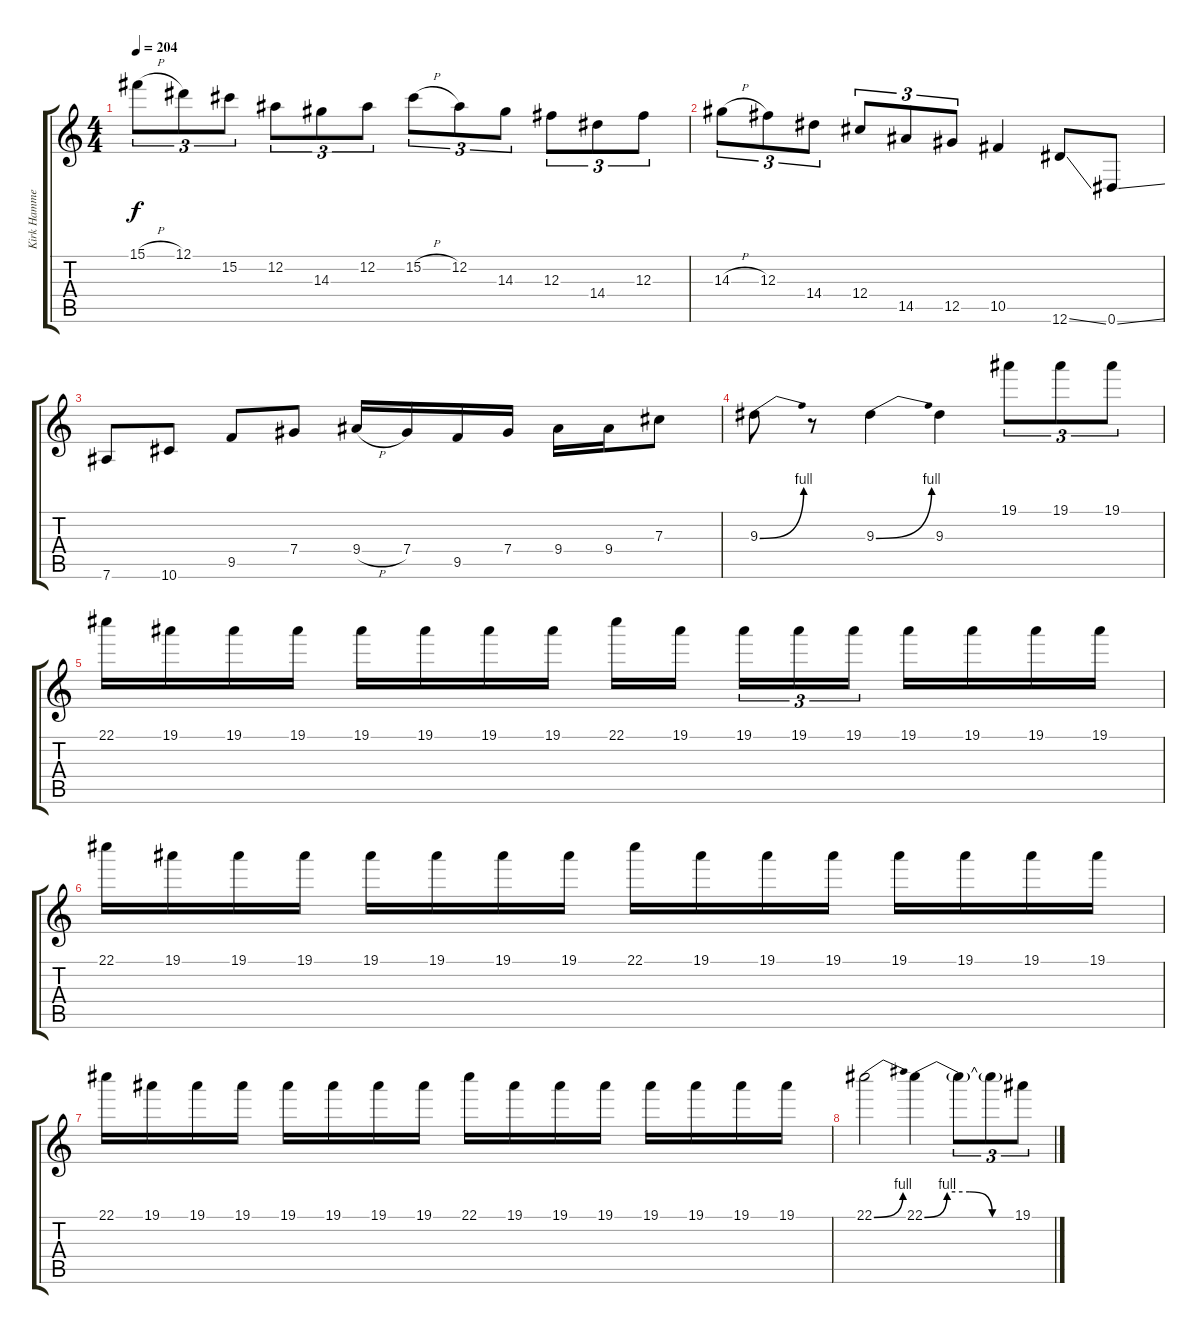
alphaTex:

\track ("Kirk Hammett (Distortion Guitar)" "Kirk Hamme") {instrument overdrivenguitar}
\staff {score tabs}
\tuning (Eb4 Bb3 Gb3 Db3 Ab2 Eb2) {hide}
\ts (4 4)
\tempo 204
\clef g2
\ks c
15.1{h}.8{tu (3 2) dy f} 12.1.8{tu (3 2)} 15.2.8{tu (3 2)} 12.2.8{tu (3 2)} 14.3.8{tu (3 2)} 12.2.8{tu (3 2)} 15.2{h}.8{tu (3 2)} 12.2.8{tu (3 2)} 14.3.8{tu (3 2)} 12.3.8{tu (3 2)} 14.4.8{tu (3 2)} 12.3.8{tu (3 2)} |
14.3{h}.8{tu (3 2)} 12.3.8{tu (3 2)} 14.4.8{tu (3 2)} 12.4.8{tu (3 2)} 14.5.8{tu (3 2)} 12.5.8{tu (3 2)} 10.5.4 12.6{ss}.8 0.6{ss}.8 |
7.6.8 10.6.8 9.5.8 7.4.8 9.4{h}.16 7.4.16 9.5.16 7.4.16 9.4.16 9.4.16 7.3.8 |
9.3{be (bend 0 0 60 4)}.8 r.8 9.3{be (bend 0 0 60 4)}.4 9.3.4 19.1.8{tu (3 2)} 19.1.8{tu (3 2)} 19.1.8{tu (3 2)} |
22.1.16 19.1.16 19.1.16 19.1.16 19.1.16 19.1.16 19.1.16 19.1.16 22.1.16 19.1.16 19.1.16{tu (3 2)} 19.1.16{tu (3 2)} 19.1.16{tu (3 2)} 19.1.16 19.1.16 19.1.16 19.1.16 |
22.1.16 19.1.16 19.1.16 19.1.16 19.1.16 19.1.16 19.1.16 19.1.16 22.1.16 19.1.16 19.1.16 19.1.16 19.1.16 19.1.16 19.1.16 19.1.16 |
22.1.16 19.1.16 19.1.16 19.1.16 19.1.16 19.1.16 19.1.16 19.1.16 22.1.16 19.1.16 19.1.16 19.1.16 19.1.16 19.1.16 19.1.16 19.1.16 |
22.1{be (bend 0 0 60 4)}.2 22.1{be (custom 0 0 15 4 30 4 45 0 60 0)}.4 22.1{t}.8{tu (3 2)} 22.1{t}.8{tu (3 2)} 19.1.8{tu (3 2)}
